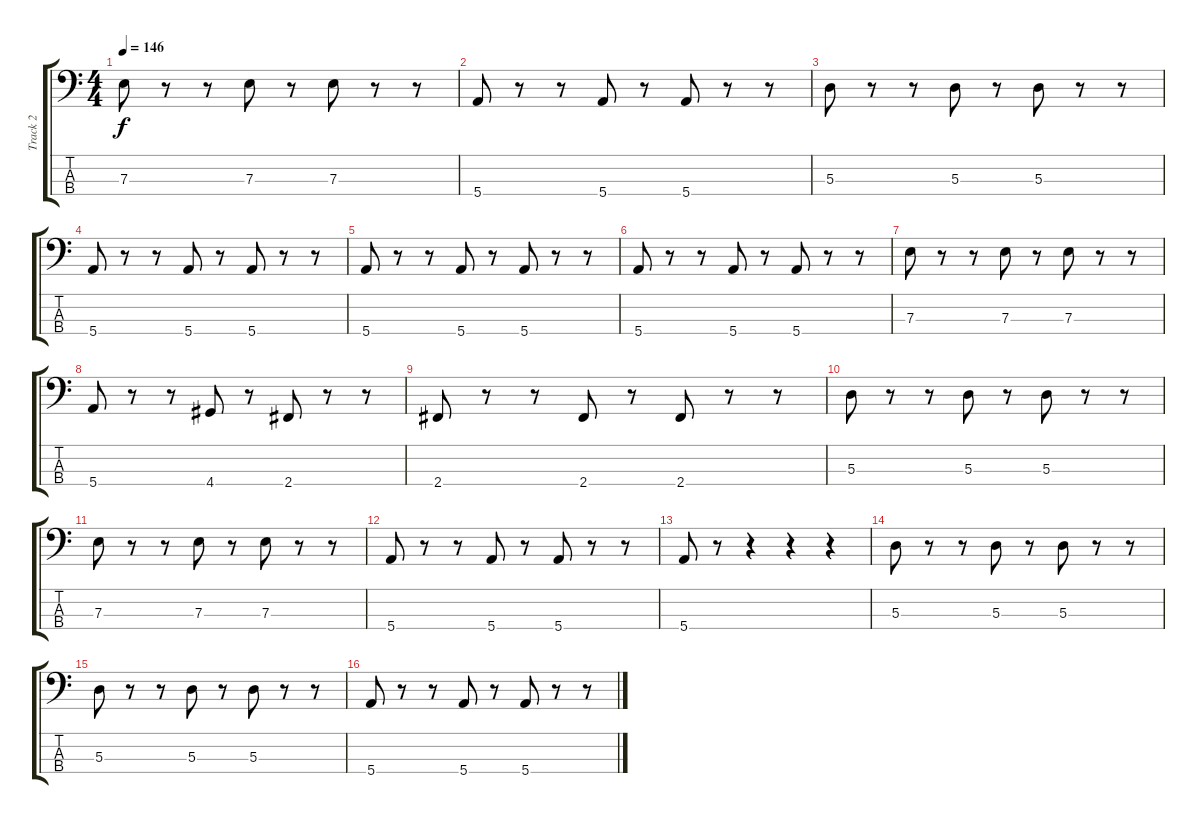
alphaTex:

\track ("Track 2" "Track 2") {instrument electricbassfinger}
\staff {score tabs}
\tuning (G2 D2 A1 E1) {hide}
\ts (4 4)
\tempo 146
\clef f4
\ks c
7.3.8{dy f} r.8 r.8 7.3.8 r.8 7.3.8 r.8 r.8 |
5.4.8 r.8 r.8 5.4.8 r.8 5.4.8 r.8 r.8 |
5.3.8 r.8 r.8 5.3.8 r.8 5.3.8 r.8 r.8 |
5.4.8 r.8 r.8 5.4.8 r.8 5.4.8 r.8 r.8 |
5.4.8 r.8 r.8 5.4.8 r.8 5.4.8 r.8 r.8 |
5.4.8 r.8 r.8 5.4.8 r.8 5.4.8 r.8 r.8 |
7.3.8 r.8 r.8 7.3.8 r.8 7.3.8 r.8 r.8 |
5.4.8 r.8 r.8 4.4.8 r.8 2.4.8 r.8 r.8 |
2.4.8 r.8 r.8 2.4.8 r.8 2.4.8 r.8 r.8 |
5.3.8 r.8 r.8 5.3.8 r.8 5.3.8 r.8 r.8 |
7.3.8 r.8 r.8 7.3.8 r.8 7.3.8 r.8 r.8 |
5.4.8 r.8 r.8 5.4.8 r.8 5.4.8 r.8 r.8 |
5.4.8 r.8 r.4 r.4 r.4 |
5.3.8 r.8 r.8 5.3.8 r.8 5.3.8 r.8 r.8 |
5.3.8 r.8 r.8 5.3.8 r.8 5.3.8 r.8 r.8 |
5.4.8 r.8 r.8 5.4.8 r.8 5.4.8 r.8 r.8
